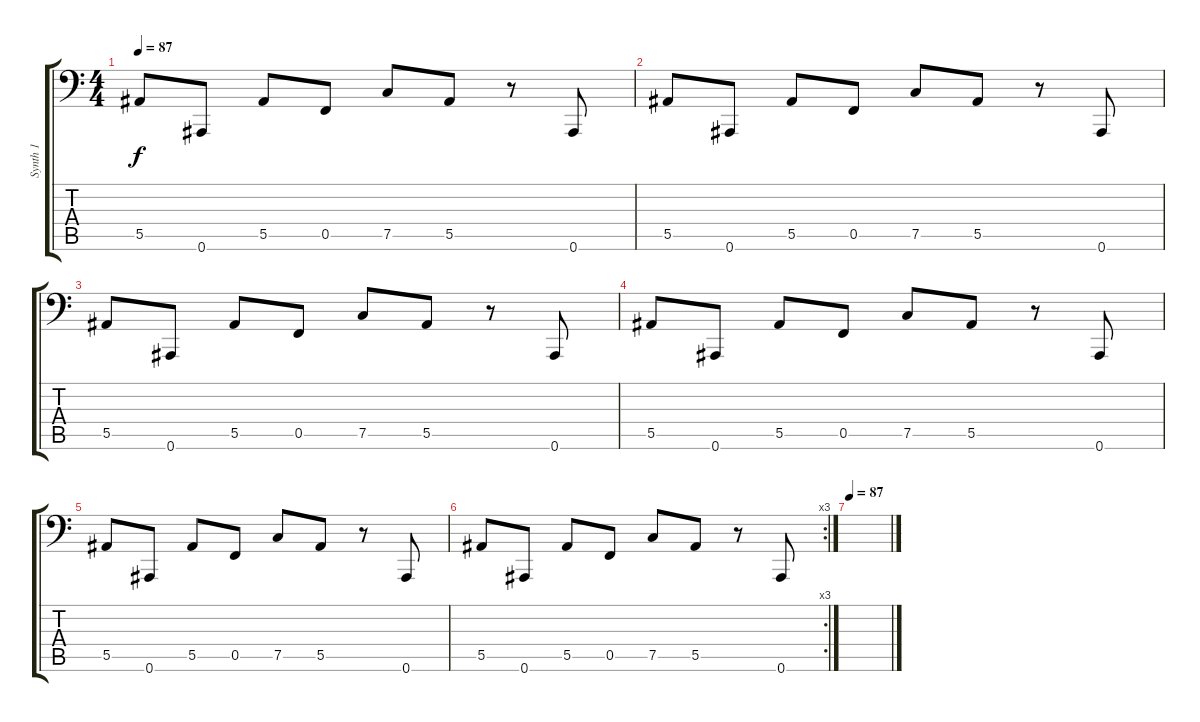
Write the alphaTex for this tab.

\track ("Synth 1" "Synth 1") {instrument lead2sawtooth}
\staff {score tabs}
\tuning (C4 G3 Eb3 Bb2 F2 Bb1) {hide}
\ts (4 4)
\tempo 87
\clef f4
\ks c
5.5.8{dy f} 0.6.8 5.5.8 0.5.8 7.5.8 5.5.8 r.8 0.6.8 |
5.5.8 0.6.8 5.5.8 0.5.8 7.5.8 5.5.8 r.8 0.6.8 |
5.5.8 0.6.8 5.5.8 0.5.8 7.5.8 5.5.8 r.8 0.6.8 |
5.5.8 0.6.8 5.5.8 0.5.8 7.5.8 5.5.8 r.8 0.6.8 |
5.5.8 0.6.8 5.5.8 0.5.8 7.5.8 5.5.8 r.8 0.6.8 |
\rc 3
5.5.8 0.6.8 5.5.8 0.5.8 7.5.8 5.5.8 r.8 0.6.8 |
\tempo 87
